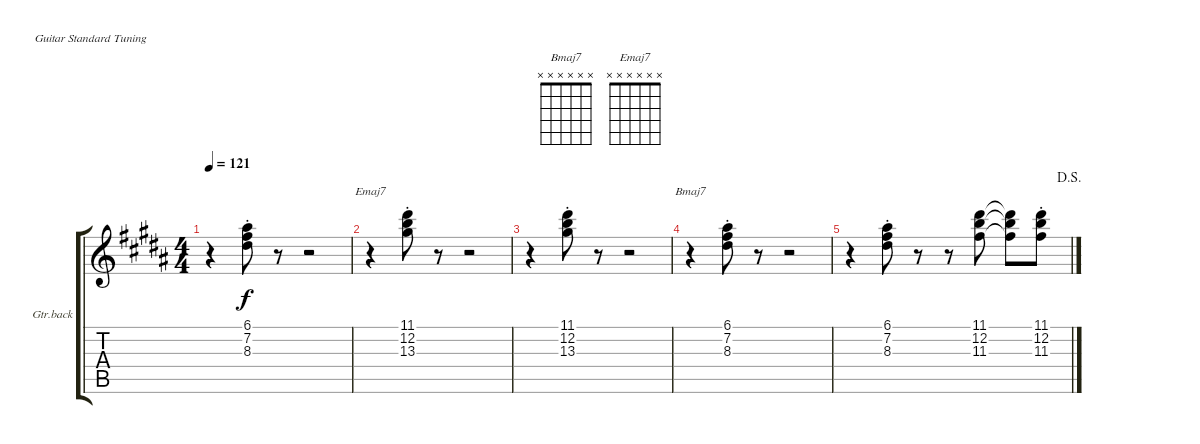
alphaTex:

\defaultSystemsLayout 4
\bracketExtendMode groupsimilarinstruments
\firstSystemTrackNameOrientation horizontal
\otherSystemsTrackNameOrientation horizontal
\track ("Electric Guitar, back beats" "Gtr.back") {instrument electricguitarclean}
\staff {score tabs}
\tuning (E4 B3 G3 D3 A2 E2)
\chord ("Bmaj7" x x x x x x)
\chord ("Emaj7" x x x x x x)
\ts (4 4)
\tempo 121
\clef g2
\ks b
r.4{dy f} (6.1{st} 7.2{st} 8.3{st}).8 r.8 r.2 |
r.4{ch "Emaj7"} (11.1{st} 12.2{st} 13.3{st}).8 r.8 r.2 |
r.4 (11.1{st} 12.2{st} 13.3{st}).8 r.8 r.2 |
r.4{ch "Bmaj7"} (6.1{st} 7.2{st} 8.3{st}).8 r.8 r.2 |
\jump dalsegno
r.4 (6.1{st} 7.2{st} 8.3{st}).8 r.8 r.8 (11.1 12.2 11.3).8 (11.3{t} 12.2{t} 11.1{t}).8 (11.1{st} 12.2{st} 11.3{st}).8
